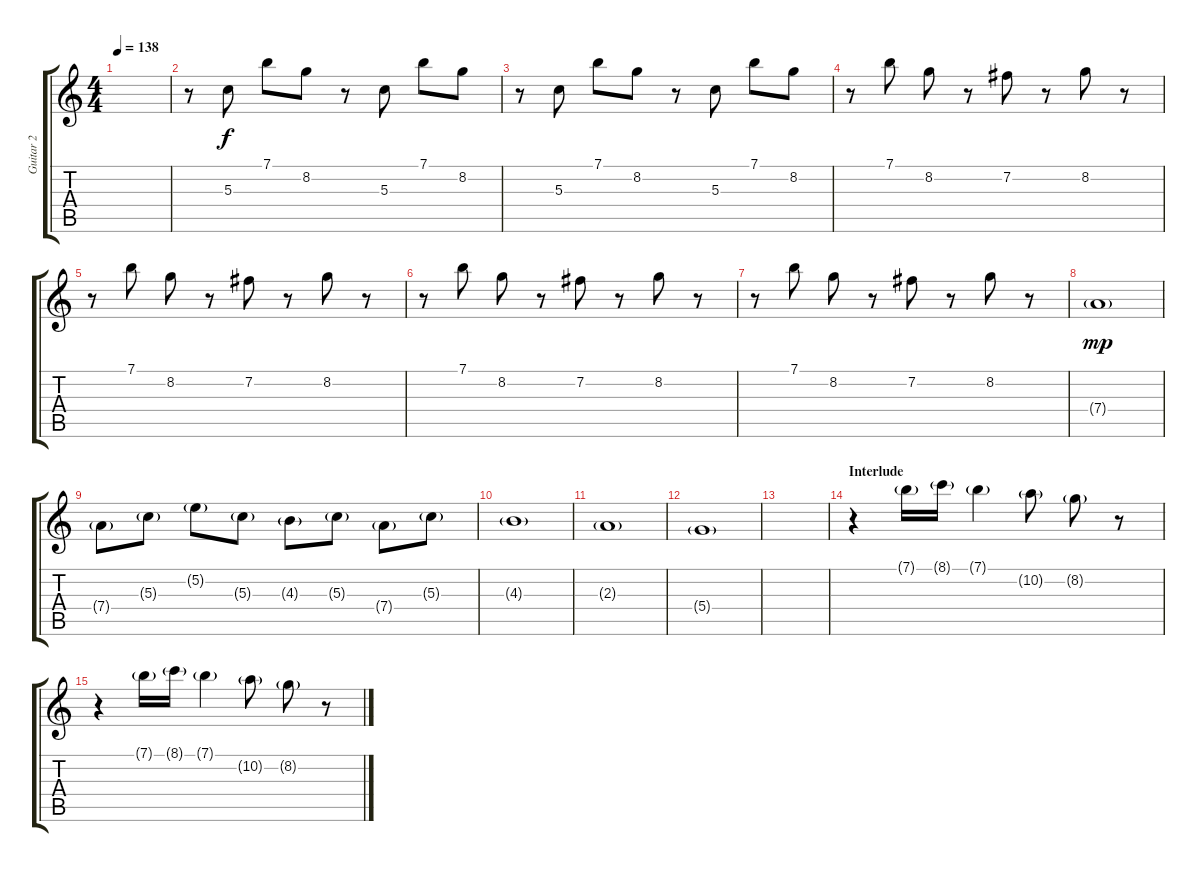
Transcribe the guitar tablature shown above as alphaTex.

\track ("Guitar 2" "Guitar 2") {instrument overdrivenguitar}
\staff {score tabs}
\tuning (E4 B3 G3 D3 A2 E2) {hide}
\ts (4 4)
\tempo 138
\clef g2
\ks c
|
r.8 5.3.8 7.1.8 8.2.8 r.8 5.3.8 7.1.8 8.2.8 |
r.8 5.3.8 7.1.8 8.2.8 r.8 5.3.8 7.1.8 8.2.8 |
r.8 7.1.8 8.2.8 r.8 7.2.8 r.8 8.2.8 r.8 |
r.8 7.1.8 8.2.8 r.8 7.2.8 r.8 8.2.8 r.8 |
r.8 7.1.8 8.2.8 r.8 7.2.8 r.8 8.2.8 r.8 |
r.8 7.1.8 8.2.8 r.8 7.2.8 r.8 8.2.8 r.8 |
7.4{g}.1{dy mp} |
7.4{g}.8 5.3{g}.8 5.2{g}.8 5.3{g}.8 4.3{g}.8 5.3{g}.8 7.4{g}.8 5.3{g}.8 |
4.3{g}.1 |
2.3{g}.1 |
5.4{g}.1 |
|
\section ("" "Interlude")
r.4 7.1{g}.16 8.1{g}.16 7.1{g}.4 10.2{g}.8 8.2{g}.8 r.8 |
r.4 7.1{g}.16 8.1{g}.16 7.1{g}.4 10.2{g}.8 8.2{g}.8 r.8
